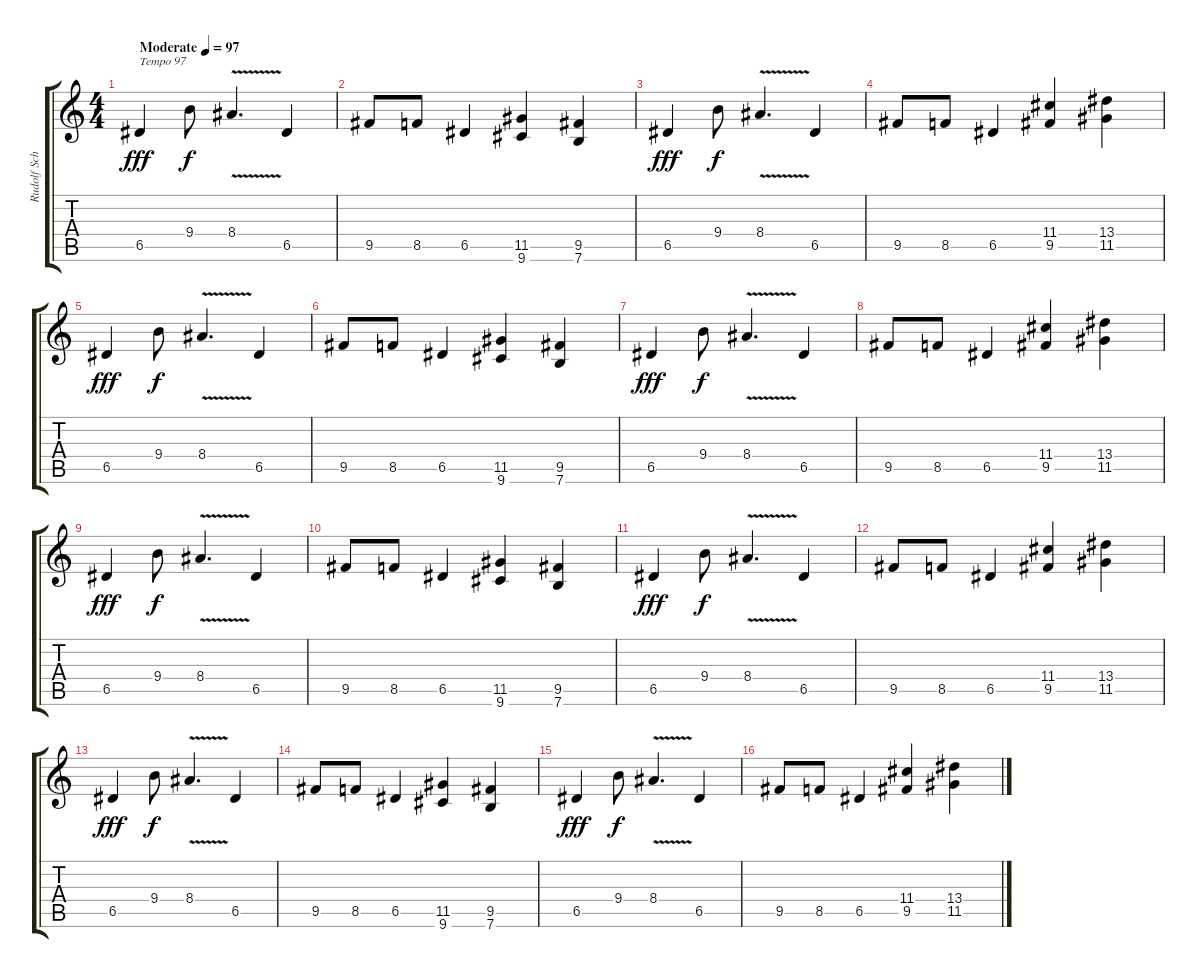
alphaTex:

\track ("Rudolf Schenker" "Rudolf Sch") {instrument overdrivenguitar}
\staff {score tabs}
\tuning (E4 B3 G3 D3 A2 E2) {hide}
\ts (4 4)
\tempo (97 "Moderate")
\clef g2
\ks c
6.5.4{txt "Tempo 97" dy fff instrument overdrivenguitar} 9.4.8{dy f} 8.4{v}.4{d} 6.5.4 |
9.5.8 8.5.8 6.5.4 (11.5 9.6).4 (9.5 7.6).4 |
6.5.4{dy fff} 9.4.8{dy f} 8.4{v}.4{d} 6.5.4 |
9.5.8 8.5.8 6.5.4 (11.4 9.5).4 (13.4 11.5).4 |
6.5.4{dy fff} 9.4.8{dy f} 8.4{v}.4{d} 6.5.4 |
9.5.8 8.5.8 6.5.4 (11.5 9.6).4 (9.5 7.6).4 |
6.5.4{dy fff} 9.4.8{dy f} 8.4{v}.4{d} 6.5.4 |
9.5.8 8.5.8 6.5.4 (11.4 9.5).4 (13.4 11.5).4 |
6.5.4{dy fff} 9.4.8{dy f} 8.4{v}.4{d} 6.5.4 |
9.5.8 8.5.8 6.5.4 (11.5 9.6).4 (9.5 7.6).4 |
6.5.4{dy fff} 9.4.8{dy f} 8.4{v}.4{d} 6.5.4 |
9.5.8 8.5.8 6.5.4 (11.4 9.5).4 (13.4 11.5).4 |
6.5.4{dy fff} 9.4.8{dy f} 8.4{v}.4{d} 6.5.4 |
9.5.8 8.5.8 6.5.4 (11.5 9.6).4 (9.5 7.6).4 |
6.5.4{dy fff} 9.4.8{dy f} 8.4{v}.4{d} 6.5.4 |
9.5.8 8.5.8 6.5.4 (11.4 9.5).4 (13.4 11.5).4
